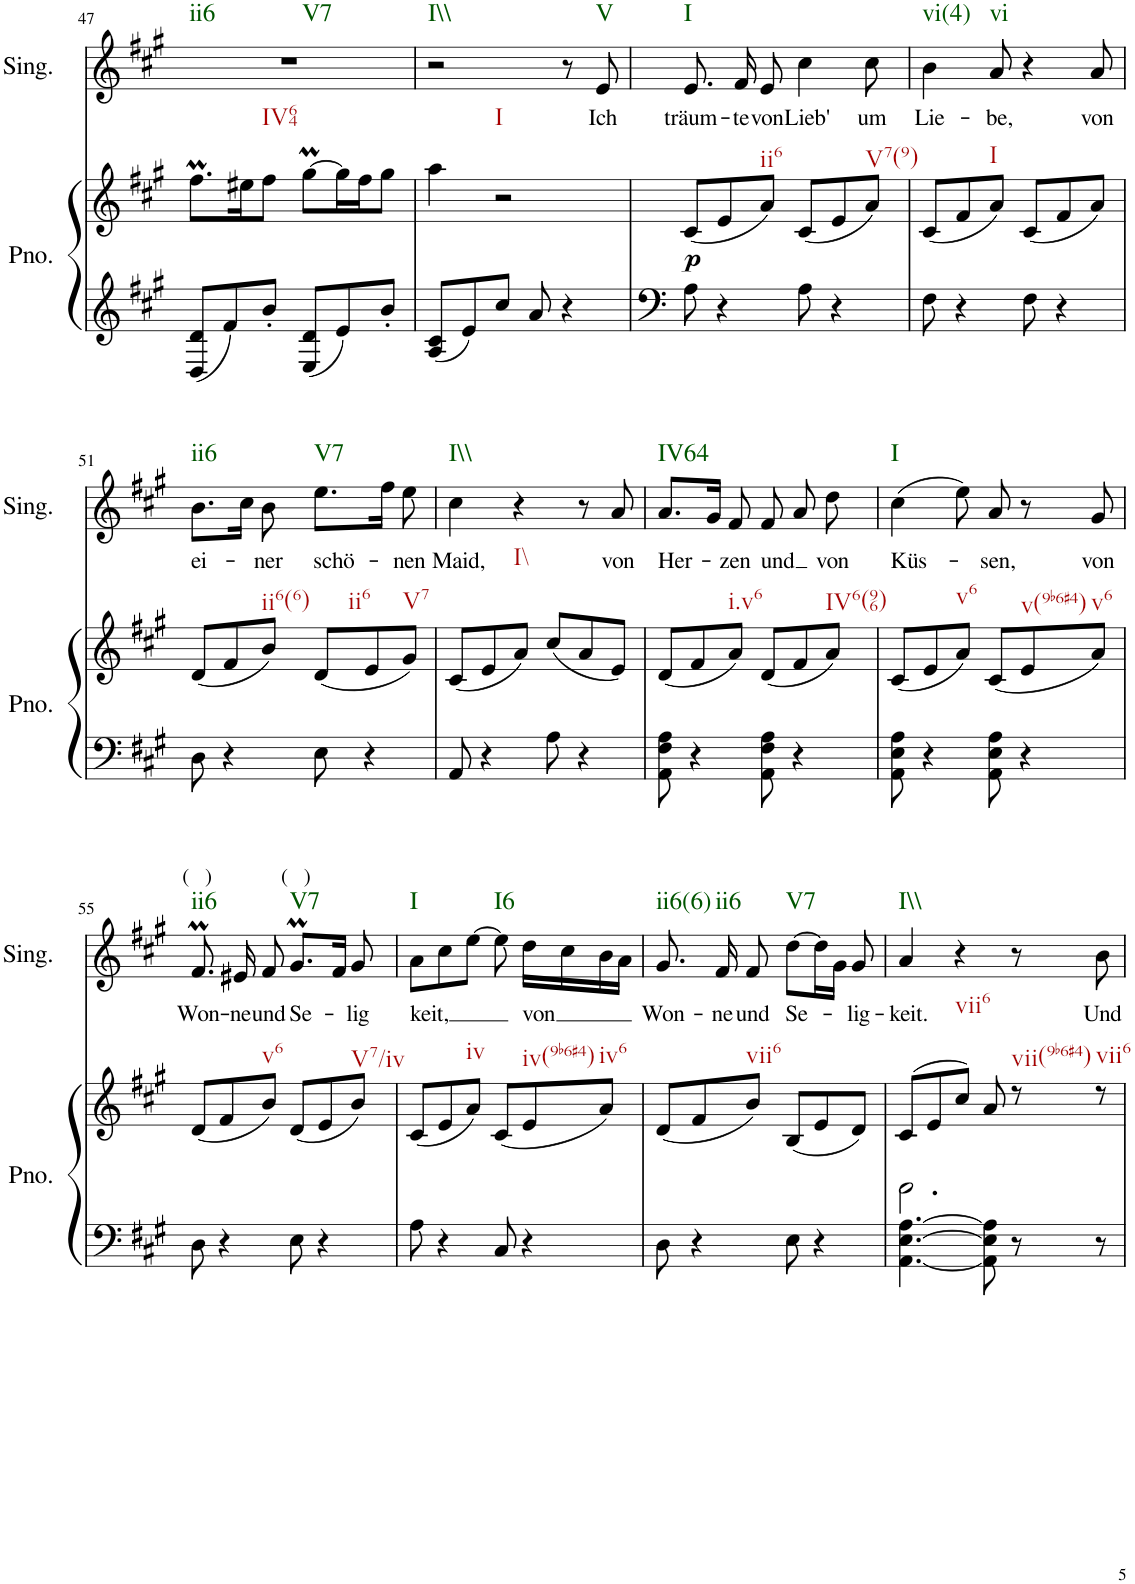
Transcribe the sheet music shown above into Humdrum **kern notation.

**kern	**kern	**dynam	**kern	**text	**harte
*part2	*part2	*part2	*part1	*part1	*part1
*staff3	*staff2	*staff2/3	*staff1	*staff1	*
*I"Pianoforte	*	*	*I"Singstimme	*	*
*I'Pno.	*	*	*I'Sing.	*	*
!!LO:PB:g=z
*clefF4	*clefG2	*	*clefG2	*	*
*k[f#c#g#]	*k[f#c#g#]	*	*k[f#c#g#]	*	*
*M6/8	*M6/8	*	*M6/8	*	*
=47	=47	=47	=47	=47	=47
!	!	!	!	!	!LO:H:n=1:kt=ii6
!	!	!	!	!	!LO:H:n=2:kt=V7
8D/ 8d/L	8.ff#M\L	.	2.r	.	N N
8f#/	.	.	.	.	.
.	16ee#X\K	.	.	.	.
8b'/J	8ff#\J	.	.	.	.
8E/ 8d/L	[8gg#m\L	.	.	.	.
8e/	16gg#\L]	.	.	.	.
.	16ff#\J	.	.	.	.
8b'/J	8gg#\J	.	.	.	.
=48	=48	=48	=48	=48	=48
!	!	!	!	!	!LO:H:kt=I\\
8A/ 8c#/L	4aa\	.	2r	.	N
8e/	.	.	.	.	.
8cc#/J	2r	.	.	.	.
8a/	.	.	.	.	.
4r	.	.	8r	.	.
!	!	!	!	!LO:LY:b	!LO:H:kt=V
.	.	.	8e/	Ich	N
=49	=49	=49	=49	=49	=49
!	!	!LO:DY:b	!	!LO:LY:b	!LO:H:kt=I
8A\	(8c#/L	p	8.e/	träum-	N
4r	8e/	.	.	.	.
!	!	!	!	!LO:LY:b	!
.	.	.	16f#/	-te	.
!	!	!	!	!LO:LY:b	!
.	8a/J)	.	8e/	von	.
!	!	!	!	!LO:LY:b	!
8A\	(8c#/L	.	4cc#\	Lieb'	.
4r	8e/	.	.	.	.
!	!	!	!	!LO:LY:b	!
.	8a/J)	.	8cc#\	um	.
=50	=50	=50	=50	=50	=50
!	!	!	!	!LO:LY:b	!LO:H:kt=vi(4)
8F#\	(8c#/L	.	4b\	Lie-	N
4r	8f#/	.	.	.	.
!	!	!	!	!LO:LY:b	!LO:H:kt=vi
.	8a/J)	.	8a/	-be,	N
8F#\	(8c#/L	.	4r	.	.
4r	8f#/	.	.	.	.
!	!	!	!	!LO:LY:b	!
.	8a/J)	.	8a/	von	.
!!LO:LB:g=z
=51	=51	=51	=51	=51	=51
!	!	!	!	!LO:LY:b	!LO:H:kt=ii6
8D\	(8d/L	.	8.b\L	ei-	N
4r	8f#/	.	.	.	.
.	.	.	16cc#\Jk	.	.
!	!	!	!	!LO:LY:b	!
.	8b/J)	.	8b\	-ner	.
!	!	!	!	!LO:LY:b	!LO:H:kt=V7
8E\	(8d/L	.	8.ee\L	schö-	N
4r	8e/	.	.	.	.
.	.	.	16ff#\Jk	.	.
!	!	!	!	!LO:LY:b	!
.	8g#/J)	.	8ee\	-nen	.
=52	=52	=52	=52	=52	=52
!	!	!	!	!LO:LY:b	!LO:H:kt=I\\
8AA/	(8c#/L	.	4cc#\	Maid,	N
4r	8e/	.	.	.	.
.	8a/J)	.	4r	.	.
8A\	(8cc#/L	.	.	.	.
4r	8a/	.	8r	.	.
!	!	!	!	!LO:LY:b	!
.	8e/J)	.	8a/	von	.
=53	=53	=53	=53	=53	=53
!	!	!	!	!LO:LY:b	!LO:H:kt=IV64
8AA\ 8F#\ 8A\	(8d/L	.	8.a/L	Her-	N
4r	8f#/	.	.	.	.
.	.	.	16g#/Jk	.	.
!	!	!	!	!LO:LY:b	!
.	8a/J)	.	8f#/	-zen	.
!	!	!	!	!LO:LY:b	!
8AA\ 8F#\ 8A\	(8d/L	.	8f#/	und	.
4r	8f#/	.	8a/	.	.
!	!	!	!	!LO:LY:b	!
.	8a/J)	.	8dd\	von	.
=54	=54	=54	=54	=54	=54
!	!	!	!	!LO:LY:b	!LO:H:kt=I
8AA\ 8E\ 8A\	(8c#/L	.	(4cc#\	Küs-	N
4r	8e/	.	.	.	.
.	8a/J)	.	8ee\)	.	.
!	!	!	!	!LO:LY:b	!
8AA\ 8E\ 8A\	(8c#/L	.	8a/	-sen,	.
4r	8e/	.	8r	.	.
!	!	!	!	!LO:LY:b	!
.	8a/J)	.	8g#/	von	.
!!LO:LB:g=z
=55	=55	=55	=55	=55	=55
!	!	!	!LO:TX:a:t=(   )	!	!
!	!	!	!	!LO:LY:b	!LO:H:kt=ii6
8D\	(8d/L	.	8.f#M/	Won-	N
4r	8f#/	.	.	.	.
!	!	!	!	!LO:LY:b	!
.	.	.	16e#X/	-ne	.
!	!	!	!	!LO:LY:b	!
.	8b/J)	.	8f#/	und	.
!	!	!	!LO:TX:a:t=(   )	!	!
!	!	!	!	!LO:LY:b	!LO:H:kt=V7
8E\	(8d/L	.	8.g#m/L	Se-	N
4r	8e/	.	.	.	.
.	.	.	16f#/Jk	.	.
!	!	!	!	!LO:LY:b	!
.	8b/J)	.	8g#/	-lig	.
=56	=56	=56	=56	=56	=56
!	!	!	!	!LO:LY:b	!LO:H:kt=I
8A\	(8c#/L	.	8a\L	-keit,	N
4r	8e/	.	8cc#\	.	.
.	8a/J)	.	[8ee\J	.	.
!	!	!	!	!	!LO:H:kt=I6
8C#/	(8c#/L	.	8ee\]	.	N
!	!	!	!	!LO:LY:b	!
4r	8e/	.	16dd\LL	von	.
.	.	.	16cc#\	.	.
.	8a/J)	.	16b\	.	.
.	.	.	16a\JJ	.	.
=57	=57	=57	=57	=57	=57
!	!	!	!	!LO:LY:b	!LO:H:kt=ii6(6)
8D\	(8d/L	.	8.g#/	Won-	N
4r	8f#/	.	.	.	.
!	!	!	!	!LO:LY:b	!LO:H:kt=ii6
.	.	.	16f#/	-ne	N
!	!	!	!	!LO:LY:b	!
.	8b/J)	.	8f#/	und	.
!	!	!	!	!LO:LY:b	!LO:H:kt=V7
8E\	(8B/L	.	[8dd\L	Se-	N
4r	8e/	.	16dd\L]	.	.
.	.	.	16g#\JJ	.	.
!	!	!	!	!LO:LY:b	!
.	8d/J)	.	8g#/	-lig-	.
=58	=58	=58	=58	=58	=58
*	*^	*	*	*	*
!	!	!	!	!	!LO:LY:b	!LO:H:kt=I\\
[4.AA\ [4.E\ [4.A\	(8c#/L	2.c#\	.	4a/	-keit.	N
.	8e/	.	.	.	.	.
.	8cc#/J)	.	.	4r	.	.
8AA\] 8E\] 8A\]	8a/	.	.	.	.	.
8r	8r	.	.	8r	.	.
!	!	!	!	!	!LO:LY:b	!
8r	8r	.	.	8b\	Und	.
*	*v	*v	*	*	*	*
=	=	=	=	=	=
*-	*-	*-	*-	*-	*-
